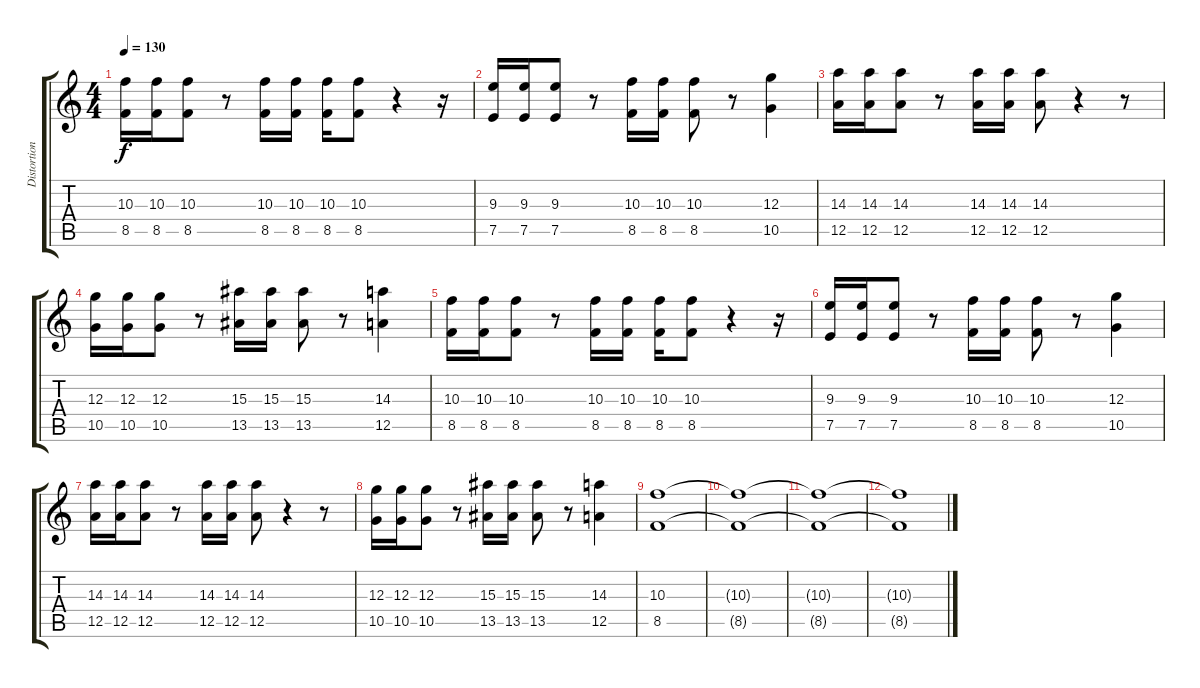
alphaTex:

\track ("Distortion Guitar 1" "Distortion") {instrument distortionguitar}
\staff {score tabs}
\tuning (E4 B3 G3 D3 A2 D2) {hide}
\ts (4 4)
\tempo 130
\clef g2
\ks c
(10.3 8.5).16{dy f} (10.3 8.5).16 (10.3 8.5).8 r.8 (10.3 8.5).16 (10.3 8.5).16 (10.3 8.5).16 (10.3 8.5).8 r.4 r.16 |
(9.3 7.5).16 (9.3 7.5).16 (9.3 7.5).8 r.8 (10.3 8.5).16 (10.3 8.5).16 (10.3 8.5).8 r.8 (12.3 10.5).4 |
(14.3 12.5).16 (14.3 12.5).16 (14.3 12.5).8 r.8 (14.3 12.5).16 (14.3 12.5).16 (14.3 12.5).8 r.4 r.8 |
(12.3 10.5).16 (12.3 10.5).16 (12.3 10.5).8 r.8 (15.3 13.5).16 (15.3 13.5).16 (15.3 13.5).8 r.8 (14.3 12.5).4 |
(10.3 8.5).16 (10.3 8.5).16 (10.3 8.5).8 r.8 (10.3 8.5).16 (10.3 8.5).16 (10.3 8.5).16 (10.3 8.5).8 r.4 r.16 |
(9.3 7.5).16 (9.3 7.5).16 (9.3 7.5).8 r.8 (10.3 8.5).16 (10.3 8.5).16 (10.3 8.5).8 r.8 (12.3 10.5).4 |
(14.3 12.5).16 (14.3 12.5).16 (14.3 12.5).8 r.8 (14.3 12.5).16 (14.3 12.5).16 (14.3 12.5).8 r.4 r.8 |
(12.3 10.5).16 (12.3 10.5).16 (12.3 10.5).8 r.8 (15.3 13.5).16 (15.3 13.5).16 (15.3 13.5).8 r.8 (14.3 12.5).4 |
(10.3 8.5).1 |
(10.3{t} 8.5{t}).1 |
(10.3{t} 8.5{t}).1 |
(10.3{t} 8.5{t}).1
